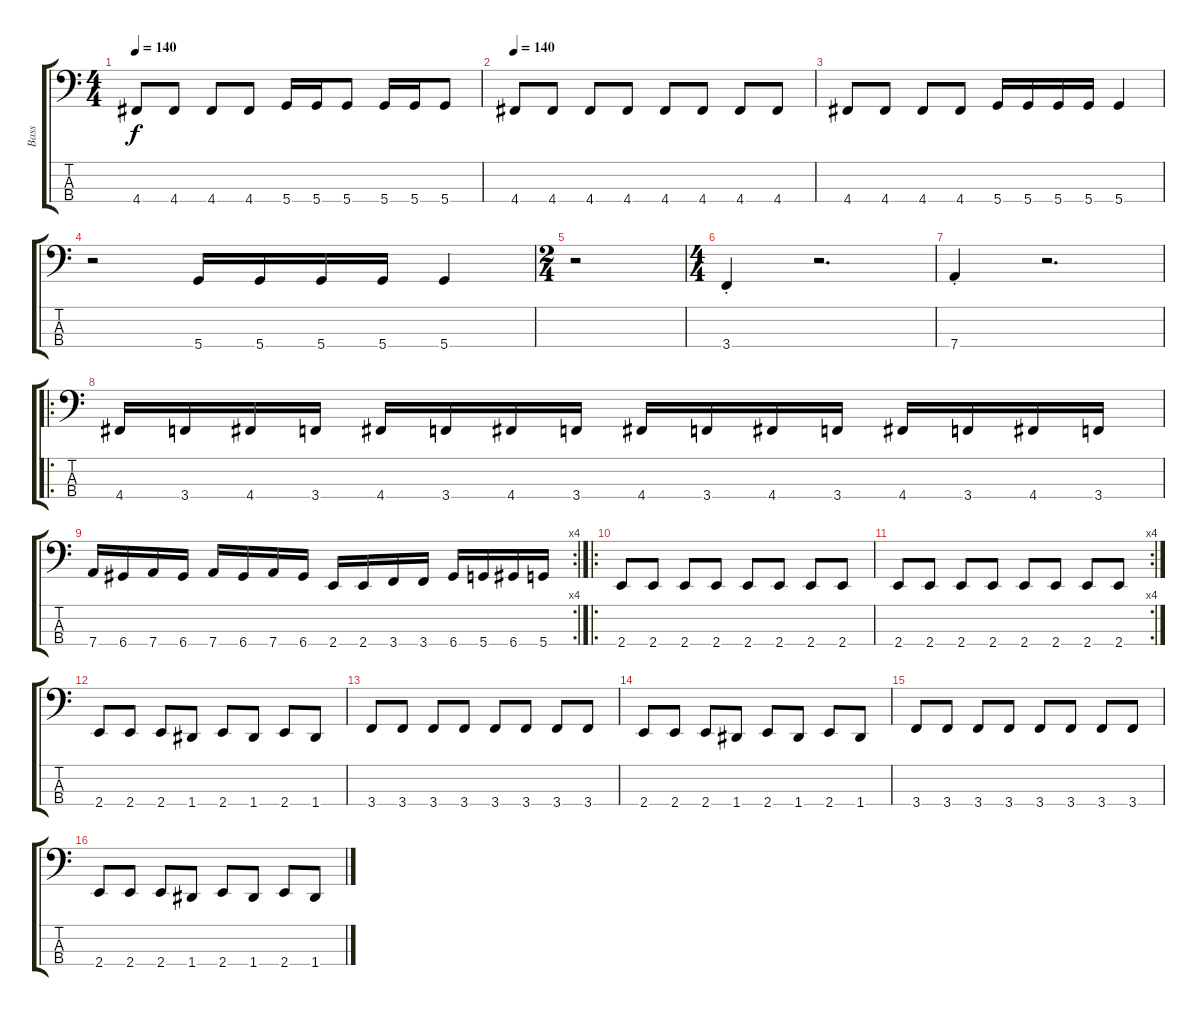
\track ("Bass" "Bass") {instrument electricbassfinger}
\staff {score tabs}
\tuning (F2 C2 G1 D1) {hide}
\ts (4 4)
\tempo 140
\clef f4
\ks c
4.4.8{dy f} 4.4.8 4.4.8 4.4.8 5.4.16 5.4.16 5.4.8 5.4.16 5.4.16 5.4.8 |
\tempo 140
4.4.8 4.4.8 4.4.8 4.4.8 4.4.8 4.4.8 4.4.8 4.4.8 |
4.4.8 4.4.8 4.4.8 4.4.8 5.4.16 5.4.16 5.4.16 5.4.16 5.4.4 |
r.2 5.4.16 5.4.16 5.4.16 5.4.16 5.4.4 |
\ts (2 4)
r.2 |
\ts (4 4)
3.4{st}.4 r.2{d} |
7.4{st}.4 r.2{d} |
\ro
4.4.16 3.4.16 4.4.16 3.4.16 4.4.16 3.4.16 4.4.16 3.4.16 4.4.16 3.4.16 4.4.16 3.4.16 4.4.16 3.4.16 4.4.16 3.4.16 |
\rc 4
7.4.16 6.4.16 7.4.16 6.4.16 7.4.16 6.4.16 7.4.16 6.4.16 2.4.16 2.4.16 3.4.16 3.4.16 6.4.16 5.4.16 6.4.16 5.4.16 |
\ro
2.4.8 2.4.8 2.4.8 2.4.8 2.4.8 2.4.8 2.4.8 2.4.8 |
\rc 4
2.4.8 2.4.8 2.4.8 2.4.8 2.4.8 2.4.8 2.4.8 2.4.8 |
2.4.8 2.4.8 2.4.8 1.4.8 2.4.8 1.4.8 2.4.8 1.4.8 |
3.4.8 3.4.8 3.4.8 3.4.8 3.4.8 3.4.8 3.4.8 3.4.8 |
2.4.8 2.4.8 2.4.8 1.4.8 2.4.8 1.4.8 2.4.8 1.4.8 |
3.4.8 3.4.8 3.4.8 3.4.8 3.4.8 3.4.8 3.4.8 3.4.8 |
2.4.8 2.4.8 2.4.8 1.4.8 2.4.8 1.4.8 2.4.8 1.4.8
